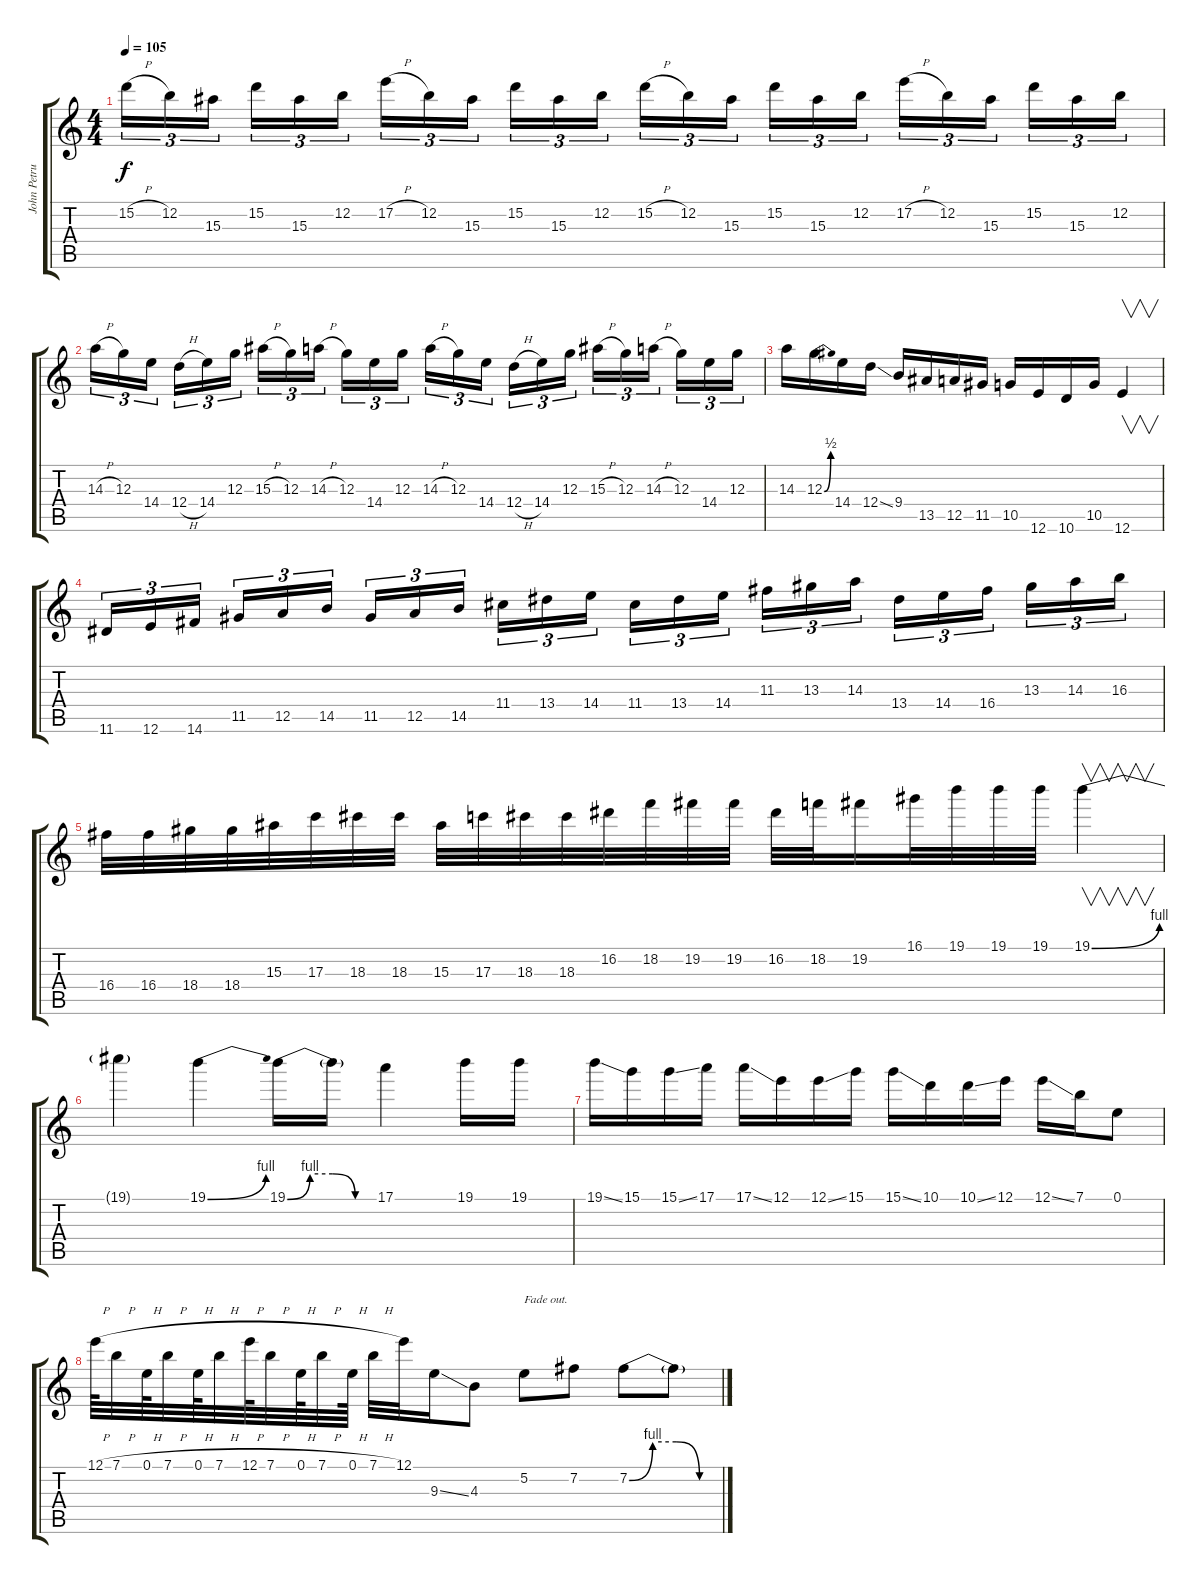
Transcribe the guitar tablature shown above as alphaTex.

\track ("John Petrucci" "John Petru") {instrument distortionguitar}
\staff {score tabs}
\tuning (E4 B3 G3 D3 A2 E2) {hide}
\ts (4 4)
\tempo 105
\clef g2
\ks c
15.2{h}.16{tu (3 2) dy f} 12.2.16{tu (3 2)} 15.3.16{tu (3 2)} 15.2.16{tu (3 2)} 15.3.16{tu (3 2)} 12.2.16{tu (3 2)} 17.2{h}.16{tu (3 2)} 12.2.16{tu (3 2)} 15.3.16{tu (3 2)} 15.2.16{tu (3 2)} 15.3.16{tu (3 2)} 12.2.16{tu (3 2)} 15.2{h}.16{tu (3 2)} 12.2.16{tu (3 2)} 15.3.16{tu (3 2)} 15.2.16{tu (3 2)} 15.3.16{tu (3 2)} 12.2.16{tu (3 2)} 17.2{h}.16{tu (3 2)} 12.2.16{tu (3 2)} 15.3.16{tu (3 2)} 15.2.16{tu (3 2)} 15.3.16{tu (3 2)} 12.2.16{tu (3 2)} |
14.3{h}.16{tu (3 2)} 12.3.16{tu (3 2)} 14.4.16{tu (3 2)} 12.4{h}.16{tu (3 2)} 14.4.16{tu (3 2)} 12.3.16{tu (3 2)} 15.3{h}.16{tu (3 2)} 12.3.16{tu (3 2)} 14.3{h}.16{tu (3 2)} 12.3.16{tu (3 2)} 14.4.16{tu (3 2)} 12.3.16{tu (3 2)} 14.3{h}.16{tu (3 2)} 12.3.16{tu (3 2)} 14.4.16{tu (3 2)} 12.4{h}.16{tu (3 2)} 14.4.16{tu (3 2)} 12.3.16{tu (3 2)} 15.3{h}.16{tu (3 2)} 12.3.16{tu (3 2)} 14.3{h}.16{tu (3 2)} 12.3.16{tu (3 2)} 14.4.16{tu (3 2)} 12.3.16{tu (3 2)} |
14.3.16 12.3{be (bend 0 0 60 2)}.16 14.4.16 12.4{ss}.16 9.4.16 13.5.16 12.5.16 11.5.16 10.5.16 12.6.16 10.6.16 10.5.16 12.6.4{v} |
11.6.16{tu (3 2)} 12.6.16{tu (3 2)} 14.6.16{tu (3 2)} 11.5.16{tu (3 2)} 12.5.16{tu (3 2)} 14.5.16{tu (3 2)} 11.5.16{tu (3 2)} 12.5.16{tu (3 2)} 14.5.16{tu (3 2)} 11.4.16{tu (3 2)} 13.4.16{tu (3 2)} 14.4.16{tu (3 2)} 11.4.16{tu (3 2)} 13.4.16{tu (3 2)} 14.4.16{tu (3 2)} 11.3.16{tu (3 2)} 13.3.16{tu (3 2)} 14.3.16{tu (3 2)} 13.4.16{tu (3 2)} 14.4.16{tu (3 2)} 16.4.16{tu (3 2)} 13.3.16{tu (3 2)} 14.3.16{tu (3 2)} 16.3.16{tu (3 2)} |
16.4.32 16.4.32 18.4.32 18.4.32 15.3.32 17.3.32 18.3.32 18.3.32 15.3.32 17.3.32 18.3.32 18.3.32 16.2.32 18.2.32 19.2.32 19.2.32 16.2.32 18.2.32 19.2.16 16.1.32 19.1.32 19.1.32 19.1.32 19.1{be (bend 0 0 60 4)}.4{v} |
19.1{t}.4 19.1{be (bend 0 0 60 4)}.4 19.1{be (custom 0 0 15 4 30 4 45 0 60 0)}.16 19.1{t}.16 17.1.4 19.1.16 19.1.16 |
19.1{ss}.16 15.1.16 15.1{ss}.16 17.1.16 17.1{ss}.16 12.1.16 12.1{ss}.16 15.1.16 15.1{ss}.16 10.1.16 10.1{ss}.16 12.1.16 12.1{ss}.16 7.1.16 0.1.8 |
12.1{h}.64 7.1{h}.32 0.1{h}.64 7.1{h}.32 0.1{h}.64 7.1{h}.32 12.1{h}.64 7.1{h}.32 0.1{h}.64 7.1{h}.32 0.1{h}.64 7.1{h}.32 12.1.32 9.3{ss}.16 4.3.8 5.2.8{txt "Fade out."} 7.2.8 7.2{be (custom 0 0 15 4 30 4 45 0 60 0)}.8 7.2{t}.8
